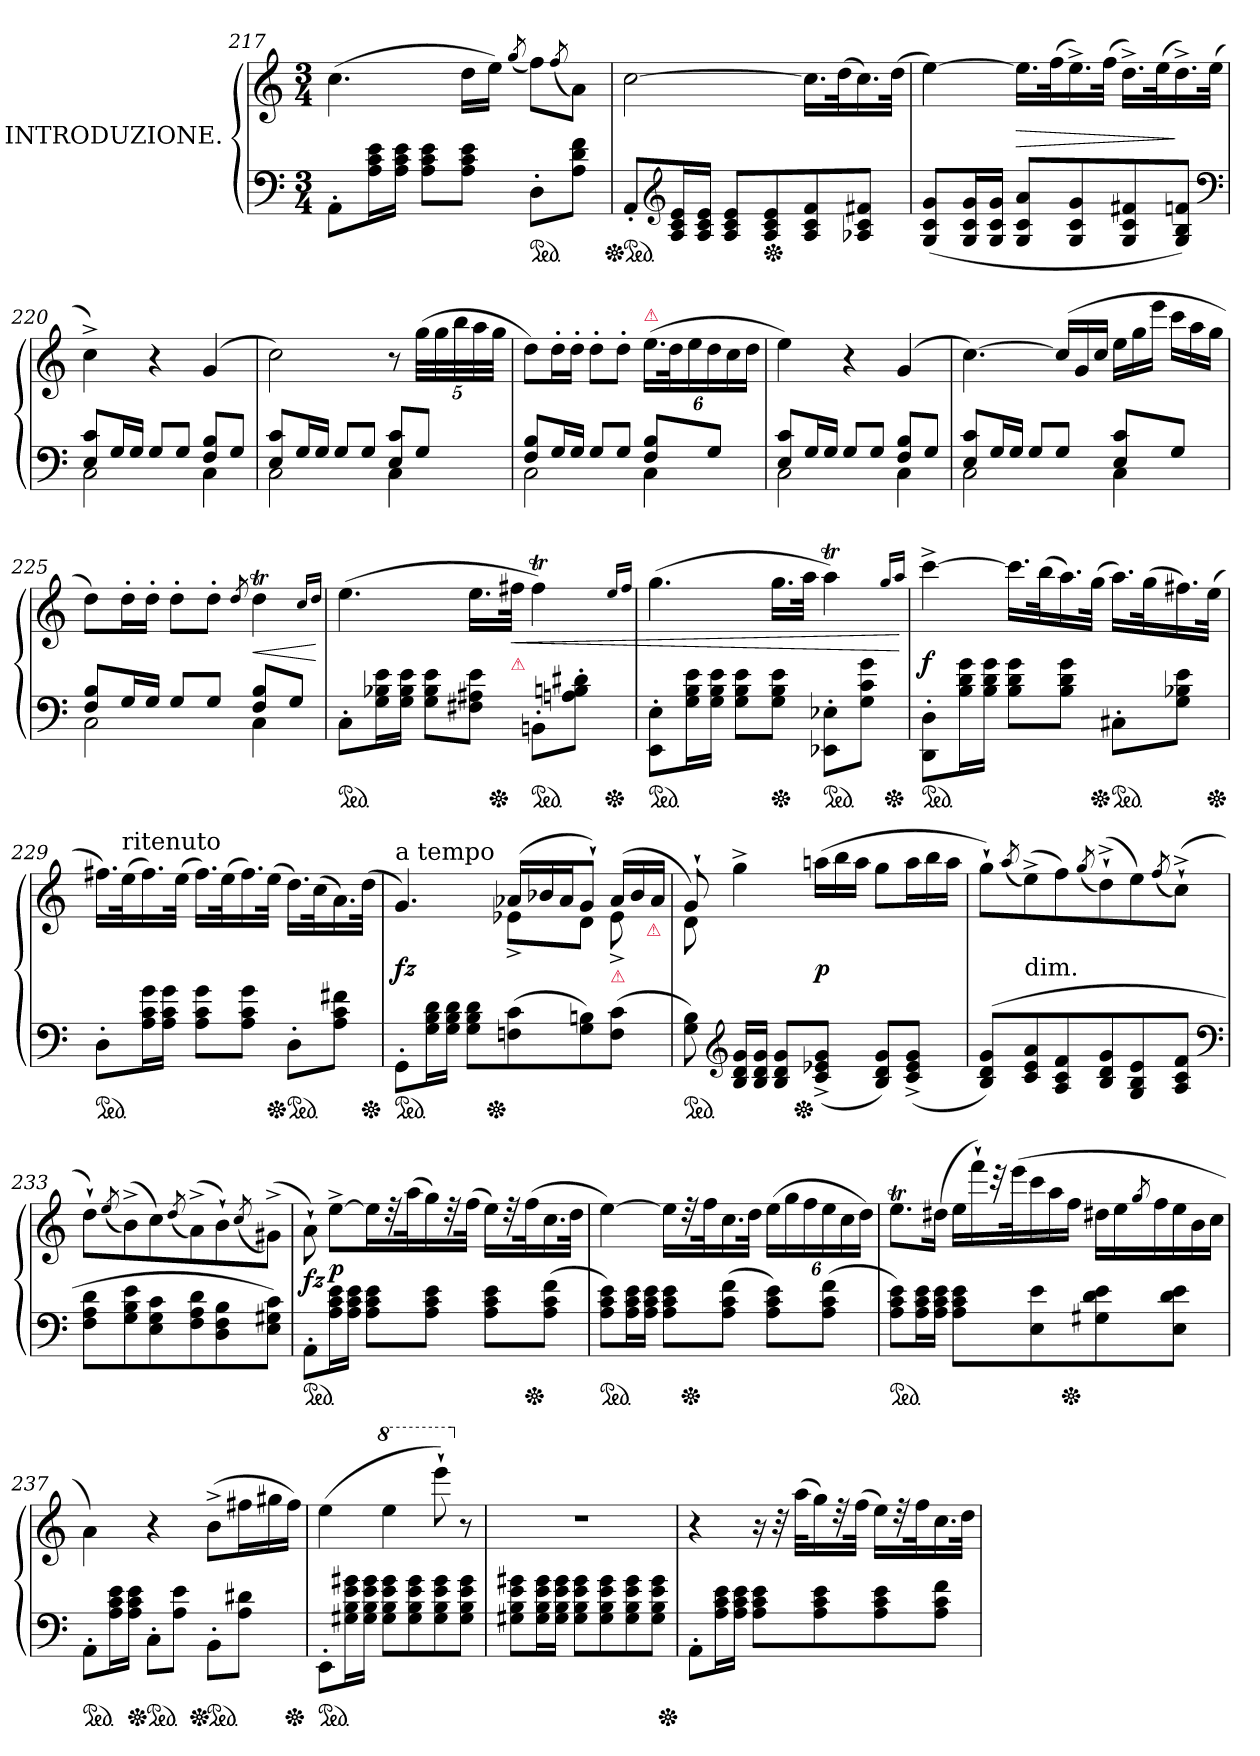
**kern	**kern	**dynam
*part1	*part1	*part1
*staff2	*staff1	*staff1/2
*I"INTRODUZIONE.	*	*
*clefF4	*clefG2	*
*k[]	*k[]	*
*M3/4	*M3/4	*
=217	=217	=217
8AA'L	(4.cc	.
16A 16c 16eL	.	.
16A 16c 16eJJ	.	.
8A 8c 8eL	.	.
8A 8c 8eJ	16ddLL	.
.	16eeJJ)	.
.	(8qgg/	.
*ped	*	*
8D'L	8ffL)	.
.	(8qff/	.
8A 8d 8fJ	8aJ)	.
=218	=218	=218
*Xped	*	*
*ped	*	*
8AA'/L	[2cc	.
*clefG2	*	*
16A/ 16c/ 16e/L	.	.
16A/ 16c/ 16e/JJ	.	.
8A 8c 8eL	.	.
*Xped	*	*
8A 8c 8e	.	.
8A 8c 8f	16.ccLL]	.
.	(>32ddK	.
8A-X 8c 8f#XJ	16.cc)	.
.	(32ddJJk	.
=219	=219	=219
(8G 8c 8gL	[4ee)	.
16G 16c 16gL	.	.
16G 16c 16gJJ	.	.
8G 8c 8aL	16.eeLL]	>
.	(32ffK	.
8G 8c 8g	16.ee^<)	.
.	(32ffJJk	.
8G 8c 8f#X	16.dd^<LL)	.
.	(32eeK	.
8G 8B 8fnJ)	16.dd^<)	]
.	(32eeJJk	.
*clefF4	*	*
=220	=220	=220
*^	*	*
8E 8cL	2C	4cc^<)	.
16GL	.	.	.
16GJJ	.	.	.
8GL	.	4r	.
8GJ	.	.	.
8F 8BL	4C	(4g	.
8GJ	.	.	.
=221	=221	=221	=221
8E 8cL	2C	2cc)	.
16GL	.	.	.
16GJJ	.	.	.
8GL	.	.	.
8GJ	.	.	.
8E 8cL	4C	8r	.
8GJ	.	(40ggLLL	.
.	.	40gg	.
.	.	40bb	.
.	.	40aa	.
.	.	40ggJJJ	.
=222	=222	=222	=222
8F 8BL	2C	8ddL)	.
16GL	.	16dd'L	.
16GJJ	.	16dd'JJ	.
8GL	.	8dd'L	.
8GJ	.	8dd'J	.
!	!	!LO:TX:a:color=crimson:t=⚠	!
8F 8BL	4C	(24.eeLL	.
.	.	48ddK	.
.	.	24ee	.
8GJ	.	24dd	.
.	.	24cc	.
.	.	24ddJJ	.
=223	=223	=223	=223
8E 8cL	2C	4ee)	.
16GL	.	.	.
16GJJ	.	.	.
8GL	.	4r	.
8GJ	.	.	.
8F 8BL	4C	(4g	.
8GJ	.	.	.
=224	=224	=224	=224
8E 8cL	2C	[4.cc)	.
16GL	.	.	.
16GJJ	.	.	.
8GL	.	.	.
*	*	*Xtuplet	*
8GJ	.	(24ccLL]	.
.	.	24g	.
.	.	24ccJJ	.
8E 8cL	4C	24eeLL	.
.	.	24gg	.
.	.	24eeeJJ	.
8GJ	.	24cccLL	.
.	.	24aa	.
.	.	24ggJJ	.
=225	=225	=225	=225
8F 8BL	2C	8ddL)	.
16GL	.	16dd'L	.
16GJJ	.	16dd'JJ	.
8GL	.	8dd'L	.
8GJ	.	8dd'J	.
.	.	8qdd/	.
8F 8BL	4C	4ddT	<
8GJ	.	.	.
*v	*v	*	*
.	16qqccLL	.
.	16qqddJJ	.
.	.	[
=226	=226	=226
*ped	*	*
*	*^	*
*	*	*^	*
8C'L	(4.eeTTT	4ryy	2ryy	.
16G 16B-X 16eL	.	.	.	.
16G 16B- 16eJJ	.	.	.	.
8G 8B- 8eL	.	8ryy	.	.
8F#X 8A#X 8eJ	16.eeLL	32.ryy	.	.
*Xped	*	*	*	*
.	.	4ryy	.	.
!	!LO:TX:b:color=crimson:t=⚠	!	!	!
!	!	!	!	!LO:HP:b
.	32ff#XJJk	.	.	<
*ped	*	*	*	*
8BBn'L	4ff#t)	.	8.ryy	.
8An' 8Bn' 8d#X'J	.	.	.	.
.	.	16ryy	.	.
*Xped	*	*	*	*
.	.	.	16ryy	.
.	.	64ryy	.	.
.	16qqeeLL	.	.	.
.	16qqff#JJ	.	.	.
*	*v	*v	*v	*
=227	=227	=227
*ped	*	*
*	*^	*
8EE' 8E'L	(4.ggTTT	2ryy	.
16G 16B 16eL	.	.	.
16G 16B 16eJJ	.	.	.
8G 8B 8eL	.	.	.
*Xped	*	*	*
8G 8B 8eJ	16.ggLL	.	.
.	32aaJJk	.	.
*ped	*	*	*
8EE-X' 8E-X'L	4aaT)	8.ryy	.
8G 8c 8gJ	.	.	.
*Xped	*	*	*
.	.	16ryy	.
.	16qqggLL	.	.
.	16qqaaJJ	.	.
.	.	.	[
*	*v	*v	*
=228	=228	=228
*ped	*	*
8DD' 8D'L	[4cccTTT^	f
16B 16d 16gL	.	.
16B 16d 16gJJ	.	.
8B 8d 8gL	16.cccLL]	.
.	(32bbK	.
8B 8d 8gJ	16.aa)	.
*Xped	*	*
.	(32ggJJk	.
*ped	*	*
8C#X'L	16.aaLL)	.
.	(32ggK	.
8G 8B-X 8eJ	16.ff#X)	.
*Xped	*	*
.	(32eeJJk	.
=229	=229	=229
*ped	*	*
8D'L	16.ff#XLL)	.
!	!LO:TX:a:t=ritenuto	!
.	(32eeK	.
16A 16c 16gL	16.ff#)	.
16A 16c 16gJJ	.	.
.	(32eeJJk	.
8A 8c 8gL	16.ff#LL)	.
.	(32eeK	.
8A 8c 8gJ	16.ff#)	.
*Xped	*	*
.	(32eeJJk	.
*ped	*	*
8D'L	16.ddLL)	.
.	(32ccK	.
8A 8c 8f#XJ	16.a)	.
*Xped	*	*
.	(32ddJJk	.
=230	=230	=230
*	*^	*
!	!LO:TX:a:t=a tempo	!	!
*ped	*	*	*
*	*	*^	*
8GG'L	4.g)	4.rAyy	4ryy	fz
16G 16B 16dL	.	.	.	.
16G 16B 16dJJ	.	.	.	.
8G 8B 8dL	.	.	16ryy	.
*Xped	*	*	*	*
.	.	.	4..ryy	.
(8Fn 8c	(24a-XLL	8e-X^<L	.	.
.	24b-X	.	.	.
.	24a-J	.	.	.
8G 8Bn)	8g`J)	8dJ	.	.
!	!LO:TX:b:color=crimson:t=⚠	!	!	!
(8F 8cJ	(24a-LL	8e-^<	.	.
.	24b-	.	.	.
!	!LO:TX:b:color=crimson:t=⚠	!	!	!
.	24a-JJ	.	.	.
=231	=231	=231	=231	=231
*ped	*	*	*	*
8G 8B)	8g`)	8d	4ryy	.
*clefG2	*	*	*	*
16B 16d 16gLL	4gg^	8rgggyy	.	.
16B 16d 16gJJ	.	.	.	.
8B 8d 8gL	.	2reeeyy	16ryy	.
*Xped	*	*	*	*
.	.	.	4..ryy	.
(8c^> 8e-X^> 8g^>J	(24aanLL	.	.	p
.	24bb	.	.	.
.	24aaJJ	.	.	.
8B 8d 8gL)	8ggL	.	.	.
(8c^> 8e-^> 8g^>J	24aaL	.	.	.
.	24bb	.	.	.
.	24aaJJ	.	.	.
*	*v	*v	*v	*
=232	=232	=232
(8B 8d 8gL)	8gg`L)	.
.	(8qaa/	.
!	!LO:TX:c:t=dim.	!
8c 8e 8a	(8ee^<)	.
8A 8c 8f	8ff)	.
.	(8qgg/	.
8B 8d 8g	(8dd`>^<)	.
8G 8B 8e	8ee)	.
.	(8qff/	.
8A 8c 8fJ	(8cc`>^<J)	.
*clefF4	*	*
=233	=233	=233
8F 8A 8dL	8dd`L)	.
.	(8qee	.
8G 8B 8e	(8b^<)	.
8E 8G 8c	8cc)	.
.	(8qdd/	.
8F 8A 8d	(8a^<)	.
8D 8F 8B	8b`>)	.
.	(8qcc/	.
8E 8G#X 8cJ)	(8g#X^<J)	.
=234	=234	=234
*ped	*	*
8AA'L	8a`>\)	fz
16A 16c 16eL	[8ee^<L	p
16A 16c 16eJJ	.	.
8A 8c 8eL	16eeL]	.
.	32rdd	.
.	(32aaK	.
8A 8c 8eJ	16gg)	.
.	32rdd	.
.	(32ffJJk	.
8A 8c 8eL	16eeLL)	.
.	32rdd	.
*Xped	*	*
.	(32ffK	.
(8A 8c 8fJ	16.cc	.
.	32ddJJk	.
=235	=235	=235
*ped	*	*
8A 8c 8eL)	[4ee)	.
16A 16c 16eL	.	.
16A 16c 16eJJ	.	.
8A 8c 8eL	16eeLL]	.
*Xped	*	*
.	32rdd	.
.	32ffK	.
(8A 8c 8fJ	16.cc	.
.	32ddJJk	.
*	*tuplet	*
8A 8c 8eL)	(24eeLL	.
.	24gg	.
.	24ff	.
(8A 8c 8fJ	24ee	.
.	24cc	.
.	24ddJJ)	.
=236	=236	=236
*ped	*	*
8A 8c 8eL)	8.eetL	.
16A 16c 16eL	.	.
16A 16c 16eJJ	(16dd#XJk	.
*	*Xtuplet	*
8A 8c 8eL	24eeLL	.
.	24fff`)	.
.	48rccc	.
.	(>48eeeK	.
8E 8e	24ccc	.
.	24aa	.
*Xped	*	*
.	24ffJJ	.
8G#X 8d 8e	24dd#XLL	.
.	24ee	.
.	8qgg/	.
.	24ff	.
8E 8d 8eJ	24ee	.
.	24b	.
.	24ccJJ	.
=237	=237	=237
*ped	*	*
*	*^	*
8AA'L	4a\)	4..ryy	.
16A 16c 16eL	.	.	.
*Xped	*	*	*
16A 16c 16eJJ	.	.	.
*ped	*	*	*
8C'L	4r	.	.
8A 8eJ	.	.	.
*Xped	*	*	*
.	.	4ryy	.
*ped	*	*	*
8BB'L	(8b^<L	.	.
8A 8d#XJ	24ff#XL	.	.
.	24gg#X	.	.
.	.	16ryy	.
*Xped	*	*	*
.	24ff#JJ)	.	.
=238	=238	=238	=238
!LO:TX:b:color=crimson:t=⚠	!	!	!
*	*v	*v	*
*ped	*	*
8EE'</L	(4ee	.
16G#X\ 16B\ 16e\ 16g#X\L	.	.
16G#\ 16B\ 16e\ 16g#\JJ	.	.
*	*8va	*
8G# 8B 8e 8g#L	4eee	.
8G# 8B 8e 8g#	.	.
8G# 8B 8e 8g#	8eeee`)	.
*	*X8va	*
8G# 8B 8e 8g#J	8r	.
=239	=239	=239
8G#X 8B 8e 8g#XL	2.rdd	.
16G# 16B 16e 16g#L	.	.
16G# 16B 16e 16g#JJ	.	.
8G# 8B 8e 8g#L	.	.
8G# 8B 8e 8g#	.	.
8G# 8B 8e 8g#	.	.
8G# 8B 8e 8g#J	.	.
*Xped	*	*
=240	=240	=240
8AA'L	4r	.
16A 16c 16eL	.	.
16A 16c 16eJJ	.	.
8A 8c 8eL	16r	.
.	32r	.
.	(32aaKLL	.
8A 8c 8e	16gg)	.
.	32rdd	.
.	(32ffJJk	.
8A 8c 8e	16eeLL)	.
.	32rdd	.
.	32ffK	.
8A 8c 8fJ	16.cc	.
.	32ddJJk	.
=	=	=
*-	*-	*-
